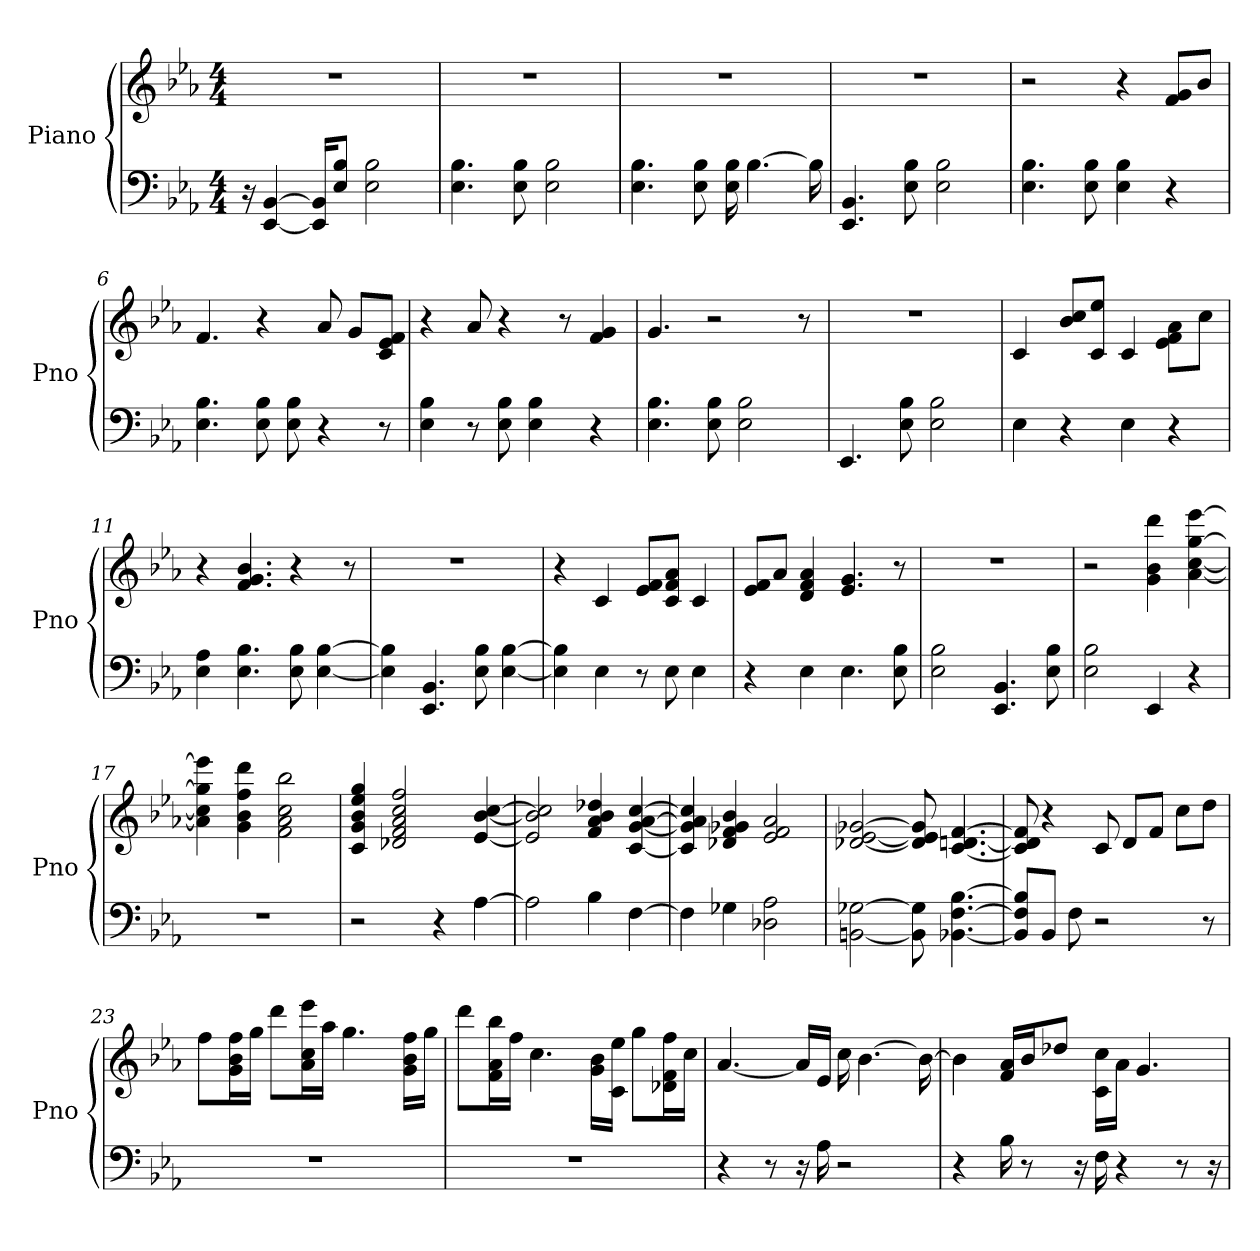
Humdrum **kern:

**kern	**kern
*part1	*part1
*staff2	*staff1
*I"Piano	*
*I'Pno	*
*clefF4	*clefG2
*k[b-e-a-]	*k[b-e-a-]
*E-:	*E-:
*M4/4	*M4/4
*MM71	*MM71
=1	=1
16r	1r
[4EE- [4BB-	.
16EE-]/ 16BB-]/KL	.
8B-/ 8E-/J	.
2B- 2E-	.
=2	=2
4.B- 4.E-	1r
8B- 8E-	.
2B- 2E-	.
=3	=3
4.E- 4.B-	1r
8B- 8E-	.
16B- 16E-	.
[4.B-	.
16B-]	.
=4	=4
4.EE- 4.BB-	1r
8B- 8E-	.
2E- 2B-	.
=5	=5
4.B- 4.E-	2r
8B- 8E-	.
4B- 4E-	4r
4r	8g/ 8f/L
.	8b-/J
=6	=6
4.E- 4.B-	4.f
8E- 8B-	4r
8E- 8B-	.
4r	8a-
.	8g/L
8r	8e-/ 8f/ 8c/J
=7	=7
4B- 4E-	4r
8r	8a-
8B- 8E-	4r
4B- 4E-	.
.	8r
4r	4g 4f
=8	=8
4.B- 4.E-	4.g
8E- 8B-	2r
2E- 2B-	.
.	8r
=9	=9
4.EE-	1r
8E- 8B-	.
2E- 2B-	.
=10	=10
4E-	4c
4r	8cc/ 8b-/L
.	8ee-/ 8c/J
4E-	4c
4r	8a-\ 8f\ 8e-\L
.	8cc\J
=11	=11
4A- 4E-	4r
4.E- 4.B-	4.b- 4.g 4.f
8B- 8E-	4r
[4B- [4E-	.
.	8r
=12	=12
4B-] 4E-]	1r
4.EE- 4.BB-	.
8E- 8B-	.
[4E- [4B-	.
=13	=13
4E-] 4B-]	4r
4E-	4c
8r	8f/ 8e-/L
8E-	8f/ 8c/ 8a-/J
4E-	4c
=14	=14
4r	8e-/ 8f/L
.	8a-/J
4E-	4f 4a- 4d
4.E-	4.g 4.e-
8B- 8E-	8r
=15	=15
2B- 2E-	1r
4.EE- 4.BB-	.
8B- 8E-	.
=16	=16
2B- 2E-	2r
4EE-	4ddd 4g 4b-
4r	[4gg [4eee- [4a- [4cc
=17	=17
1r	4gg] 4eee-] 4a-] 4cc]
.	4ddd 4ff 4b- 4g
.	2cc 2bb- 2a- 2f
=18	=18
2r	4b- 4g 4gg 4ee- 4c
.	2a- 2ff 2cc 2d- 2f
4r	.
[4A-	[4cc [4b- [4e-
=19	=19
2A-]	2cc] 2b-] 2e-]
4B-	4b- 4dd- 4a- 4f
[4F	[4cc [4g [4c [4a-
=20	=20
4F]	4cc] 4g] 4c] 4a-]
4G-	4b- 4f 4d- 4g-
2A- 2D-	2a- 2f 2e-
=21	=21
[2G- [2BB	[2e- [2g- [2d-
8G-] 8BB]	8e-] 8g-] 8d-]
[4.BB- [4.B- [4.F	[4.f [4.d [4.c
=22	=22
8BB-]/ 8B-]/ 8F]/L	8f] 8d] 8c]
8BB-/J	4r
8F	.
2r	8c
.	8d/L
.	8f/J
.	8cc\L
8r	8dd\J
=23	=23
1r	8ff\L
.	16b-\ 16ff\ 16g\L
.	16gg\JJ
.	8ddd\L
.	16eee-\ 16cc\ 16a-\L
.	16aa-\JJ
.	4.gg
.	16ff\ 16g\ 16b-\LL
.	16gg\JJ
=24	=24
1r	8ddd\L
.	16bb-\ 16f\ 16a-\L
.	16ff\JJ
.	4.cc
.	16g\ 16b-\LL
.	16c\ 16ee-\JJ
.	8gg\L
.	16ff\ 16d-\ 16f\L
.	16cc\JJ
=25	=25
4r	[4.a-
8r	.
16r	16a-/LL]
16A-	16e-/JJ
2r	16cc
.	[4.b-
.	16b-_
=26	=26
4r	4b-]
16B-	16f/ 16a-/LL
8r	16b-/J
.	8dd-/J
16r	.
16F	16cc\ 16c\LL
4r	16a-\JJ
.	4.g
8r	.
16r	.
=	=
*-	*-
